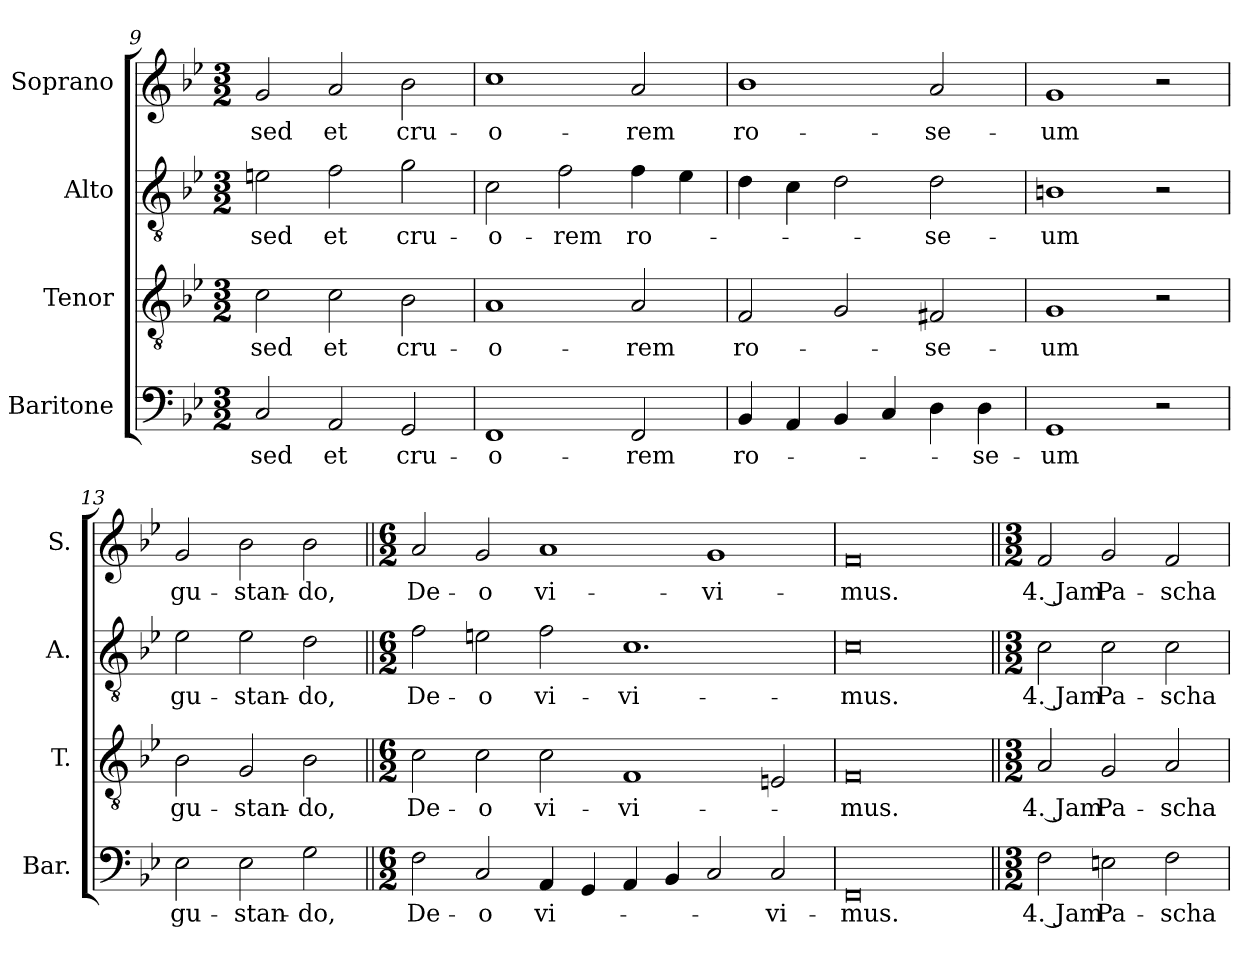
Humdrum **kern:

**kern	**text	**kern	**text	**kern	**text	**kern	**text
*part4	*part4	*part3	*part3	*part2	*part2	*part1	*part1
*staff4	*staff4	*staff3	*staff3	*staff2	*staff2	*staff1	*staff1
*I"Baritone	*	*I"Tenor	*	*I"Alto	*	*I"Soprano	*
*I'Bar.	*	*I'T.	*	*I'A.	*	*I'S.	*
!!LO:LB:g=z
*clefF4	*	*clefGv2	*	*clefGv2	*	*clefG2	*
*	*	*ITrd7c12	*	*	*	*	*
*k[b-e-]	*	*k[b-e-]	*	*k[b-e-]	*	*k[b-e-]	*
*B-:	*	*B-:	*	*B-:	*	*B-:	*
*M3/2	*	*M3/2	*	*M3/2	*	*M3/2	*
=9	=9	=9	=9	=9	=9	=9	=9
!	!LO:LY:b:color=#000000	!	!	!	!	!	!
!	!	!	!LO:LY:b:color=#000000	!	!	!	!
!	!	!	!	!	!LO:LY:b:color=#000000	!	!
!	!	!	!	!	!	!	!LO:LY:b:color=#000000
2Ci/	sed	2Ci\	sed	2eni\	sed	2gi/	sed
!	!LO:LY:b:color=#000000	!	!	!	!	!	!
!	!	!	!LO:LY:b:color=#000000	!	!	!	!
!	!	!	!	!	!LO:LY:b:color=#000000	!	!
!	!	!	!	!	!	!	!LO:LY:b:color=#000000
2AAi/	et	2Ci\	et	2fi\	et	2ai/	et
!	!LO:LY:b:color=#000000	!	!	!	!	!	!
!	!	!	!LO:LY:b:color=#000000	!	!	!	!
!	!	!	!	!	!LO:LY:b:color=#000000	!	!
!	!	!	!	!	!	!	!LO:LY:b:color=#000000
2GGi/	cru-	2BB-i\	cru-	2gi\	cru-	2b-i\	cru-
=10	=10	=10	=10	=10	=10	=10	=10
!	!LO:LY:b:color=#000000	!	!	!	!	!	!
!	!	!	!LO:LY:b:color=#000000	!	!	!	!
!	!	!	!	!	!LO:LY:b:color=#000000	!	!
!	!	!	!	!	!	!	!LO:LY:b:color=#000000
1FFi	-o-	1AAi	-o-	2ci\	-o-	1cci	-o-
!	!	!	!	!	!LO:LY:b:color=#000000	!	!
.	.	.	.	2fi\	-rem	.	.
!	!LO:LY:b:color=#000000	!	!	!	!	!	!
!	!	!	!LO:LY:b:color=#000000	!	!	!	!
!	!	!	!	!	!LO:LY:b:color=#000000	!	!
!	!	!	!	!	!	!	!LO:LY:b:color=#000000
2FFi/	-rem	2AAi/	-rem	4fi\	ro-	2ai/	-rem
.	.	.	.	4e-i\	.	.	.
=11	=11	=11	=11	=11	=11	=11	=11
!	!LO:LY:b:color=#000000	!	!	!	!	!	!
!	!	!	!LO:LY:b:color=#000000	!	!	!	!
!	!	!	!	!	!	!	!LO:LY:b:color=#000000
4BB-i/	ro-	2FFi/	ro-	4di\	.	1b-i	ro-
4AAi/	.	.	.	4ci\	.	.	.
4BB-i/	.	2GGi/	.	2di\	.	.	.
4Ci/	.	.	.	.	.	.	.
!	!	!	!LO:LY:b:color=#000000	!	!	!	!
!	!	!	!	!	!LO:LY:b:color=#000000	!	!
!	!	!	!	!	!	!	!LO:LY:b:color=#000000
4Di\	.	2FF#Xi/	-se-	2di\	-se-	2ai/	-se-
!	!LO:LY:b:color=#000000	!	!	!	!	!	!
4Di\	-se-	.	.	.	.	.	.
=12	=12	=12	=12	=12	=12	=12	=12
!	!LO:LY:b:color=#000000	!	!	!	!	!	!
!	!	!	!LO:LY:b:color=#000000	!	!	!	!
!	!	!	!	!	!LO:LY:b:color=#000000	!	!
!	!	!	!	!	!	!	!LO:LY:b:color=#000000
1GGi	-um	1GGi	-um	1Bni	-um	1gi	-um
2r	.	2r	.	2r	.	2r	.
=13	=13	=13	=13	=13	=13	=13	=13
!	!LO:LY:b:color=#000000	!	!	!	!	!	!
!	!	!	!LO:LY:b:color=#000000	!	!	!	!
!	!	!	!	!	!LO:LY:b:color=#000000	!	!
!	!	!	!	!	!	!	!LO:LY:b:color=#000000
2E-i\	gu-	2BB-i\	gu-	2e-i\	gu-	2gi/	gu-
!	!LO:LY:b:color=#000000	!	!	!	!	!	!
!	!	!	!LO:LY:b:color=#000000	!	!	!	!
!	!	!	!	!	!LO:LY:b:color=#000000	!	!
!	!	!	!	!	!	!	!LO:LY:b:color=#000000
2E-i\	-stan-	2GGi/	-stan-	2e-i\	-stan-	2b-i\	-stan-
!	!LO:LY:b:color=#000000	!	!	!	!	!	!
!	!	!	!LO:LY:b:color=#000000	!	!	!	!
!	!	!	!	!	!LO:LY:b:color=#000000	!	!
!	!	!	!	!	!	!	!LO:LY:b:color=#000000
2Gi\	-do,	2BB-i\	-do,	2di\	-do,	2b-i\	-do,
=14||	=14||	=14||	=14||	=14||	=14||	=14||	=14||
*M6/2	*	*M6/2	*	*M6/2	*	*M6/2	*
!	!LO:LY:b:color=#000000	!	!	!	!	!	!
!	!	!	!LO:LY:b:color=#000000	!	!	!	!
!	!	!	!	!	!LO:LY:b:color=#000000	!	!
!	!	!	!	!	!	!	!LO:LY:b:color=#000000
2Fi\	De-	2Ci\	De-	2fi\	De-	2ai/	De-
!	!LO:LY:b:color=#000000	!	!	!	!	!	!
!	!	!	!LO:LY:b:color=#000000	!	!	!	!
!	!	!	!	!	!LO:LY:b:color=#000000	!	!
!	!	!	!	!	!	!	!LO:LY:b:color=#000000
2Ci/	-o	2Ci\	-o	2eni\	-o	2gi/	-o
!	!LO:LY:b:color=#000000	!	!	!	!	!	!
!	!	!	!LO:LY:b:color=#000000	!	!	!	!
!	!	!	!	!	!LO:LY:b:color=#000000	!	!
!	!	!	!	!	!	!	!LO:LY:b:color=#000000
4AAi/	vi-	2Ci\	vi-	2fi\	vi-	1ai	vi-
4GGi/	.	.	.	.	.	.	.
!	!	!	!LO:LY:b:color=#000000	!	!	!	!
!	!	!	!	!	!LO:LY:b:color=#000000	!	!
4AAi/	.	1FFi	-vi-	1.ci	-vi-	.	.
4BB-i/	.	.	.	.	.	.	.
!	!	!	!	!	!	!	!LO:LY:b:color=#000000
2Ci/	.	.	.	.	.	1gi	-vi-
!	!LO:LY:b:color=#000000	!	!	!	!	!	!
2Ci/	-vi-	2EEni/	.	.	.	.	.
=15	=15	=15	=15	=15	=15	=15	=15
!	!LO:LY:b:color=#000000	!	!	!	!	!	!
!	!	!	!LO:LY:b:color=#000000	!	!	!	!
!	!	!	!	!	!LO:LY:b:color=#000000	!	!
!	!	!	!	!	!	!	!LO:LY:b:color=#000000
0FFi	-mus.	0FFi	-mus.	0ci	-mus.	0fi	-mus.
!!LO:PB:g=z
=16||	=16||	=16||	=16||	=16||	=16||	=16||	=16||
*M3/2	*	*M3/2	*	*M3/2	*	*M3/2	*
!	!LO:LY:b:color=#000000	!	!	!	!	!	!
!	!	!	!LO:LY:b:color=#000000	!	!	!	!
!	!	!	!	!	!LO:LY:b:color=#000000	!	!
!	!	!	!	!	!	!	!LO:LY:b:color=#000000
2Fi\	4. Jam	2AAi/	4. Jam	2ci\	4. Jam	2fi/	4. Jam
!	!LO:LY:b:color=#000000	!	!	!	!	!	!
!	!	!	!LO:LY:b:color=#000000	!	!	!	!
!	!	!	!	!	!LO:LY:b:color=#000000	!	!
!	!	!	!	!	!	!	!LO:LY:b:color=#000000
2Eni\	Pa-	2GGi/	Pa-	2ci\	Pa-	2gi/	Pa-
!	!LO:LY:b:color=#000000	!	!	!	!	!	!
!	!	!	!LO:LY:b:color=#000000	!	!	!	!
!	!	!	!	!	!LO:LY:b:color=#000000	!	!
!	!	!	!	!	!	!	!LO:LY:b:color=#000000
2Fi\	-scha	2AAi/	-scha	2ci\	-scha	2fi/	-scha
=	=	=	=	=	=	=	=
*-	*-	*-	*-	*-	*-	*-	*-
